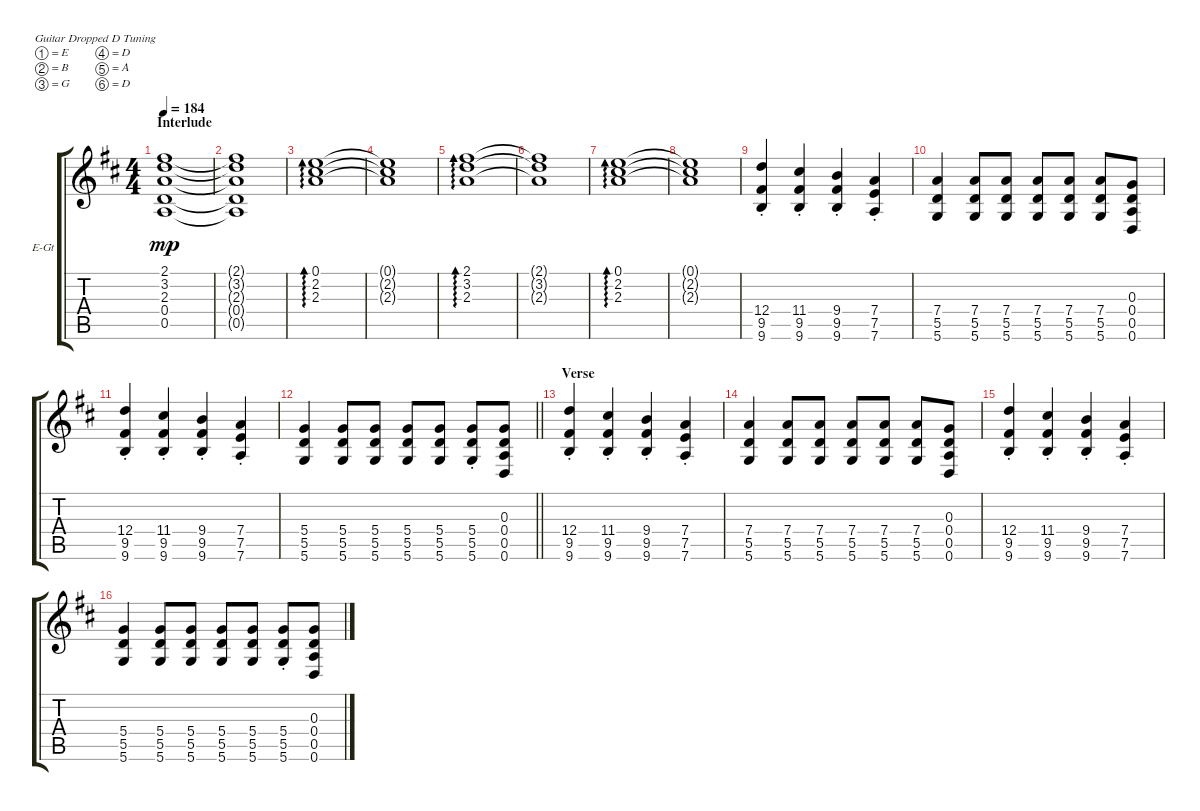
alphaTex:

\defaultSystemsLayout 4
\bracketExtendMode groupsimilarinstruments
\firstSystemTrackNameOrientation horizontal
\otherSystemsTrackNameOrientation horizontal
\track ("Guitar 2" "E-Gt") {instrument overdrivenguitar}
\staff {score tabs}
\tuning (E4 B3 G3 D3 A2 D2)
\ts (4 4)
\section ("" "Interlude")
\tempo 184
\clef g2
\ks d
(2.1 3.2 2.3 0.4 0.5).1{dy mp} |
(2.1{t} 3.2{t} 2.3{t} 0.4{t} 0.5{t}).1 |
(0.1 2.2 2.3).1{ad 0} |
(2.3{t} 2.2{t} 0.1{t}).1 |
(2.1 3.2 2.3).1{ad 0} |
(2.3{t} 3.2{t} 2.1{t}).1 |
(0.1 2.2 2.3).1{ad 0} |
(2.3{t} 2.2{t} 0.1{t}).1 |
(9.6{st} 9.5{st} 12.4{st}).4 (9.6{st} 9.5{st} 11.4{st}).4 (9.6{st} 9.5{st} 9.4{st}).4 (7.6{st} 7.5{st} 7.4{st}).4 |
(5.6 5.5 7.4).4 (5.6 5.5 7.4).8 (5.6 5.5 7.4).8 (5.6 5.5 7.4).8 (5.6 5.5 7.4).8 (5.6 5.5 7.4).8 (0.6 0.5 0.4 0.3).8 |
(9.6{st} 9.5{st} 12.4{st}).4 (9.6{st} 9.5{st} 11.4{st}).4 (9.6{st} 9.5{st} 9.4{st}).4 (7.6{st} 7.5{st} 7.4{st}).4 |
\barLineRight lightlight
(5.6 5.5 5.4).4 (5.6 5.5 5.4).8 (5.6 5.5 5.4).8 (5.6 5.5 5.4).8 (5.6 5.5 5.4).8 (5.6{st} 5.5{st} 5.4{st}).8 (0.6 0.5 0.4 0.3).8 |
\section ("" "Verse")
(9.6{st} 9.5{st} 12.4{st}).4 (9.6{st} 9.5{st} 11.4{st}).4 (9.6{st} 9.5{st} 9.4{st}).4 (7.6{st} 7.5{st} 7.4{st}).4 |
(5.6 5.5 7.4).4 (5.6 5.5 7.4).8 (5.6 5.5 7.4).8 (5.6 5.5 7.4).8 (5.6 5.5 7.4).8 (5.6 5.5 7.4).8 (0.6 0.5 0.4 0.3).8 |
(9.6{st} 9.5{st} 12.4{st}).4 (9.6{st} 9.5{st} 11.4{st}).4 (9.6{st} 9.5{st} 9.4{st}).4 (7.6{st} 7.5{st} 7.4{st}).4 |
(5.6 5.5 5.4).4 (5.6 5.5 5.4).8 (5.6 5.5 5.4).8 (5.6 5.5 5.4).8 (5.6 5.5 5.4).8 (5.6{st} 5.5{st} 5.4{st}).8 (0.6 0.5 0.4 0.3).8
